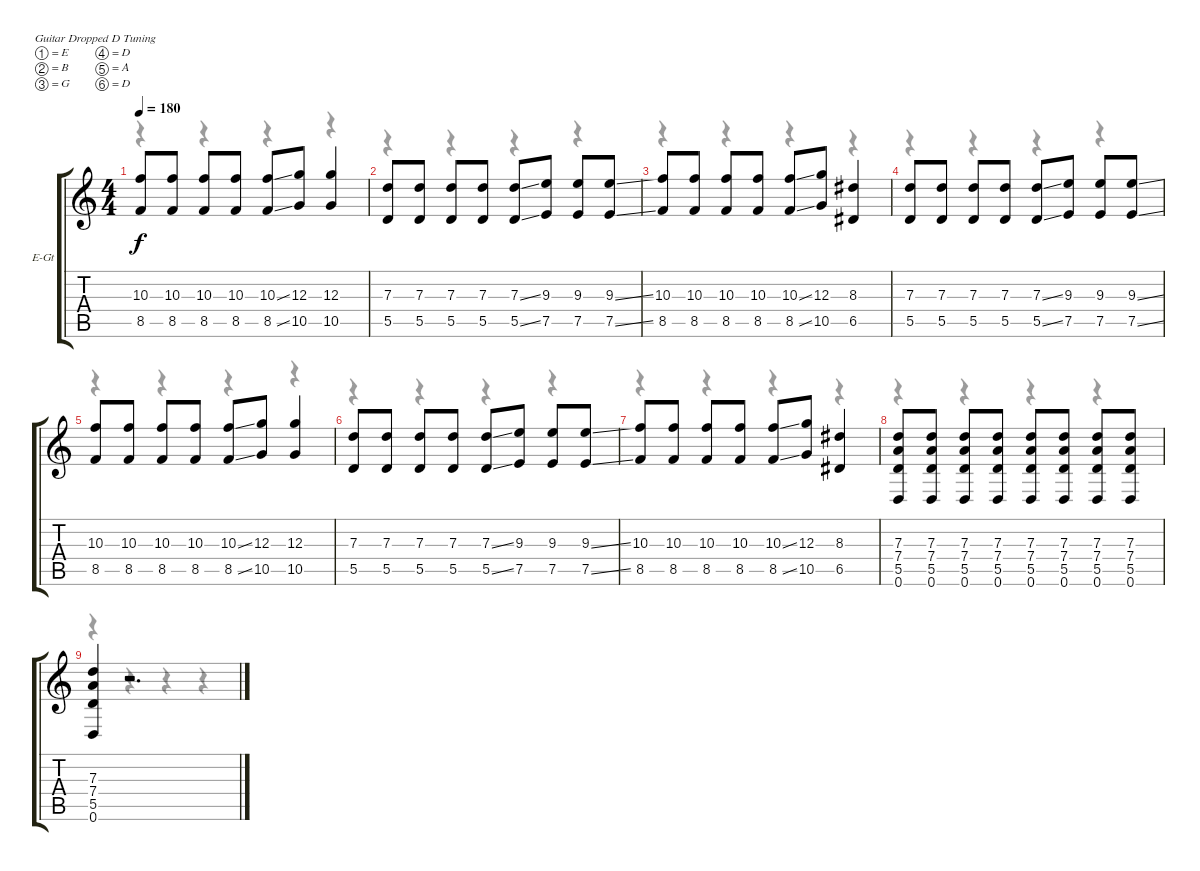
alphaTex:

\bracketExtendMode groupsimilarinstruments
\firstSystemTrackNameOrientation horizontal
\otherSystemsTrackNameOrientation horizontal
\track ("Æ®ï¿½ï¿½ 2" "E-Gt") {instrument overdrivenguitar}
\staff {score tabs}
\tuning (E4 B3 G3 D3 A2 D2)
\voice
\ts (4 4)
\tempo 180
\clef g2
\ks c
(10.3 8.5).8{dy f} (10.3 8.5).8 (10.3 8.5).8 (10.3 8.5).8 (10.3{ss} 8.5{ss}).8 (12.3 10.5).8 (12.3 10.5).4 |
(7.3 5.5).8 (7.3 5.5).8 (7.3 5.5).8 (7.3 5.5).8 (7.3{ss} 5.5{ss}).8 (9.3 7.5).8 (9.3 7.5).8 (9.3{ss} 7.5{ss}).8 |
(10.3 8.5).8 (10.3 8.5).8 (10.3 8.5).8 (10.3 8.5).8 (10.3{ss} 8.5{ss}).8 (12.3 10.5).8 (8.3 6.5).4 |
(7.3 5.5).8 (7.3 5.5).8 (7.3 5.5).8 (7.3 5.5).8 (7.3{ss} 5.5{ss}).8 (9.3 7.5).8 (9.3 7.5).8 (9.3{ss} 7.5{ss}).8 |
(10.3 8.5).8 (10.3 8.5).8 (10.3 8.5).8 (10.3 8.5).8 (10.3{ss} 8.5{ss}).8 (12.3 10.5).8 (12.3 10.5).4 |
(7.3 5.5).8 (7.3 5.5).8 (7.3 5.5).8 (7.3 5.5).8 (7.3{ss} 5.5{ss}).8 (9.3 7.5).8 (9.3 7.5).8 (9.3{ss} 7.5{ss}).8 |
(10.3 8.5).8 (10.3 8.5).8 (10.3 8.5).8 (10.3 8.5).8 (10.3{ss} 8.5{ss}).8 (12.3 10.5).8 (8.3 6.5).4 |
(7.3 7.4 5.5 0.6).8 (7.3 7.4 5.5 0.6).8 (7.3 7.4 5.5 0.6).8 (7.3 7.4 5.5 0.6).8 (7.3 7.4 5.5 0.6).8 (7.3 7.4 5.5 0.6).8 (7.3 7.4 5.5 0.6).8 (7.3 7.4 5.5 0.6).8 |
(7.3 7.4 5.5 0.6).4 r.2{d}
\voice
\clef g2
\ottava regular
\simile none
\ks c
r.4{dy mf} r.4 r.4 r.4 |
r.4 r.4 r.4 r.4 |
r.4 r.4 r.4 r.4 |
r.4 r.4 r.4 r.4 |
r.4 r.4 r.4 r.4 |
r.4 r.4 r.4 r.4 |
r.4 r.4 r.4 r.4 |
r.4 r.4 r.4 r.4 |
r.4 r.4 r.4 r.4
